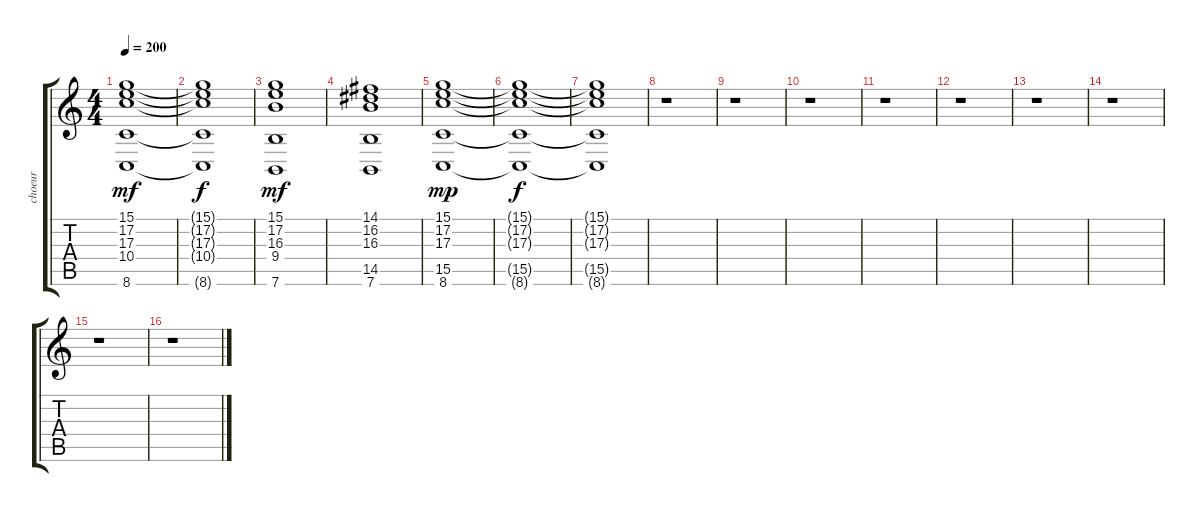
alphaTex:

\track ("choeur" "choeur") {instrument choiraahs}
\staff {score tabs}
\tuning (E4 B3 G3 D3 A2 E2) {hide}
\ts (4 4)
\tempo 200
\clef g2
\ks c
(15.1 17.2 17.3 10.4 8.6).1{dy mf} |
(15.1{t} 17.2{t} 17.3{t} 10.4{t} 8.6{t}).1{dy f} |
(15.1 17.2 16.3 9.4 7.6).1{dy mf} |
(14.1 16.2 16.3 14.5 7.6).1 |
(15.1 17.2 17.3 15.5 8.6).1{dy mp} |
(15.1{t} 17.2{t} 17.3{t} 15.5{t} 8.6{t}).1{dy f} |
(15.1{t} 17.2{t} 17.3{t} 15.5{t} 8.6{t}).1 |
r.1 |
r.1 |
r.1 |
r.1 |
r.1 |
r.1 |
r.1 |
r.1 |
r.1
